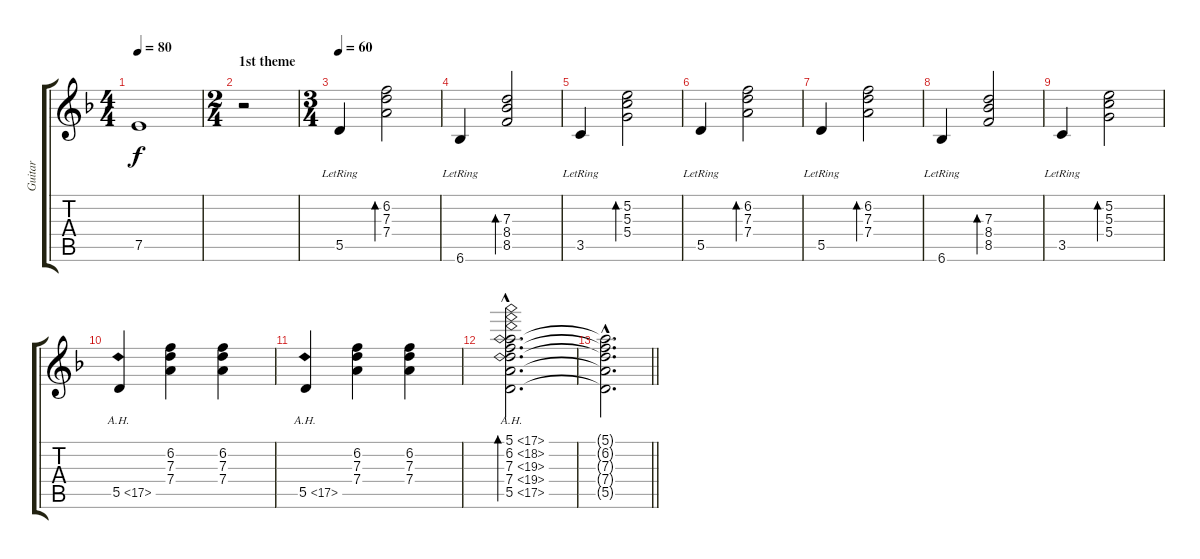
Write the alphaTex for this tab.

\track ("Guitar" "Guitar") {instrument acousticguitarnylon}
\staff {score tabs}
\tuning (E4 B3 G3 D3 A2 E2) {hide}
\ts (4 4)
\tempo 80
\clef g2
\ks dminor
7.5.1{dy f} |
\ts (2 4)
\section ("" "1st theme")
r.2 |
\ts (3 4)
\tempo 60
5.5{lr}.4{volume 11} (6.2 7.3 7.4).2{bd 120} |
6.6{lr}.4 (7.3 8.4 8.5).2{bd 60} |
3.5{lr}.4 (5.2 5.3 5.4).2{bd 60} |
5.5{lr}.4 (6.2 7.3 7.4).2{bd 60} |
5.5{lr}.4 (6.2 7.3 7.4).2{bd 60} |
6.6{lr}.4 (7.3 8.4 8.5).2{bd 60} |
3.5{lr}.4 (5.2 5.3 5.4).2{bd 60} |
5.5{ah 12}.4 (6.2 7.3 7.4).4 (6.2 7.3 7.4).4 |
5.5{ah 12}.4 (6.2 7.3 7.4).4 (6.2 7.3 7.4).4 |
(5.1{ah 12 hac} 6.2{ah 12 hac} 7.3{ah 12 hac} 7.4{ah 12 hac} 5.5{ah 12 hac}).2{d bd 240} |
\barLineRight lightlight
(5.1{hac t} 6.2{hac t} 7.3{hac t} 7.4{hac t} 5.5{hac t}).2{d}
